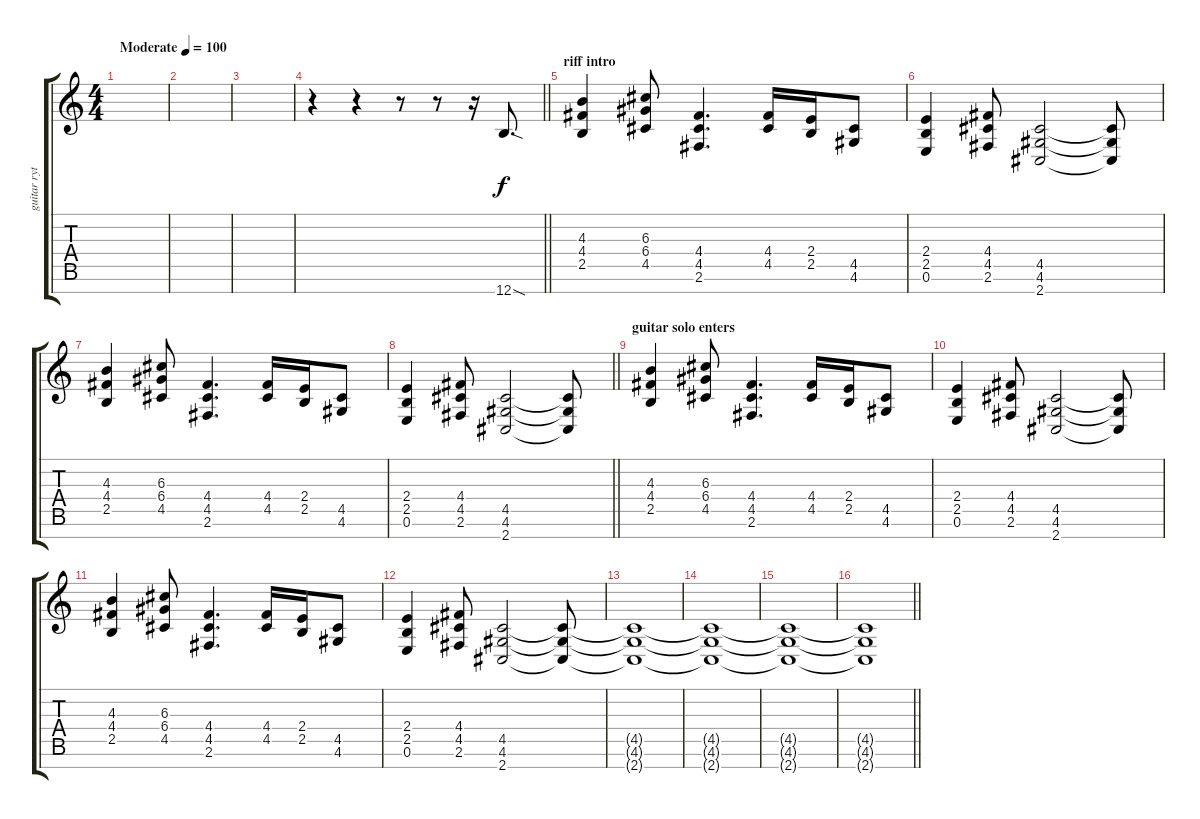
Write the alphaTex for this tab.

\track ("guitar rythm" "guitar ryt") {instrument distortionguitar}
\staff {score tabs}
\tuning (E4 B3 G3 D3 A2 E2 B1) {hide}
\ts (4 4)
\tempo (100 "Moderate")
\clef g2
\ks c
|
|
|
\barLineRight lightlight
r.4 r.4 r.8 r.8 r.16 12.7{sod}.8{d} |
\section ("" "riff intro")
(4.3 4.4 2.5).4 (6.3 6.4 4.5).8 (4.4 4.5 2.6).4{d} (4.4 4.5).16 (2.4 2.5).16 (4.5 4.6).8 |
(2.4 2.5 0.6).4 (4.4 4.5 2.6).8 (4.5 4.6 2.7).2 (4.5{t} 4.6{t} 2.7{t}).8 |
(4.3 4.4 2.5).4 (6.3 6.4 4.5).8 (4.4 4.5 2.6).4{d} (4.4 4.5).16 (2.4 2.5).16 (4.5 4.6).8 |
\barLineRight lightlight
(2.4 2.5 0.6).4 (4.4 4.5 2.6).8 (4.5 4.6 2.7).2 (4.5{t} 4.6{t} 2.7{t}).8 |
\section ("" "guitar solo enters")
(4.3 4.4 2.5).4 (6.3 6.4 4.5).8 (4.4 4.5 2.6).4{d} (4.4 4.5).16 (2.4 2.5).16 (4.5 4.6).8 |
(2.4 2.5 0.6).4 (4.4 4.5 2.6).8 (4.5 4.6 2.7).2 (4.5{t} 4.6{t} 2.7{t}).8 |
(4.3 4.4 2.5).4 (6.3 6.4 4.5).8 (4.4 4.5 2.6).4{d} (4.4 4.5).16 (2.4 2.5).16 (4.5 4.6).8 |
(2.4 2.5 0.6).4 (4.4 4.5 2.6).8 (4.5 4.6 2.7).2 (4.5{t} 4.6{t} 2.7{t}).8 |
(4.5{t} 4.6{t} 2.7{t}).1 |
(4.5{t} 4.6{t} 2.7{t}).1 |
(4.5{t} 4.6{t} 2.7{t}).1 |
\barLineRight lightlight
(4.5{t} 4.6{t} 2.7{t}).1
